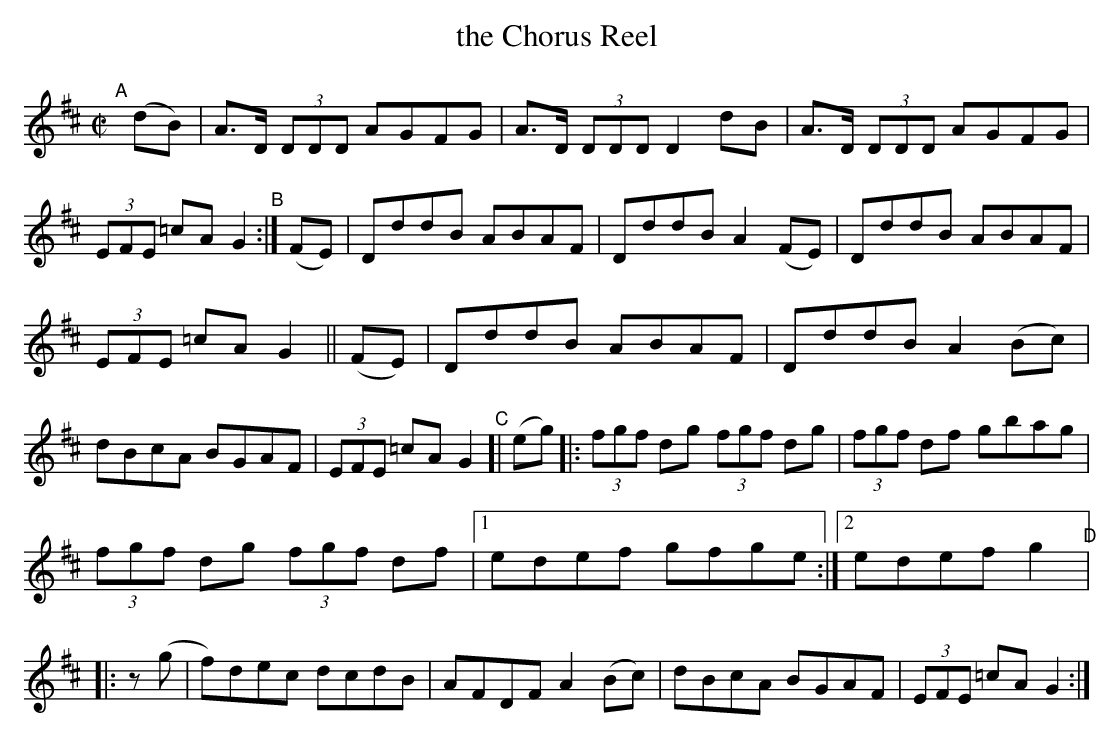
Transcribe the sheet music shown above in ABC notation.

X:1
T: the Chorus Reel
M: C|
L: 1/8
K: D
"^A"[|]\
(dB) | A>D (3DDD AGFG | A>D (3DDD D2dB | A>D (3DDD AGFG | (3EFE =cAG2 "^B":| (FE) | DddB ABAF | DddB A2(FE) | DddB ABAF |
(3EFE =cA G2 || (FE) | DddB ABAF | DddB A2(Bc) | dBcA BGAF | (3EFE =cAG2 "^C"[| (eg) |: (3fgf dg (3fgf dg | (3fgf df gbag |
(3fgf dg (3fgf df |[1 edef gfge :|[2 edef g2 "^D"|: z (g | f)dec dcdB | AFDF A2(Bc) | dBcA BGAF | (3EFE =cAG2 :|
